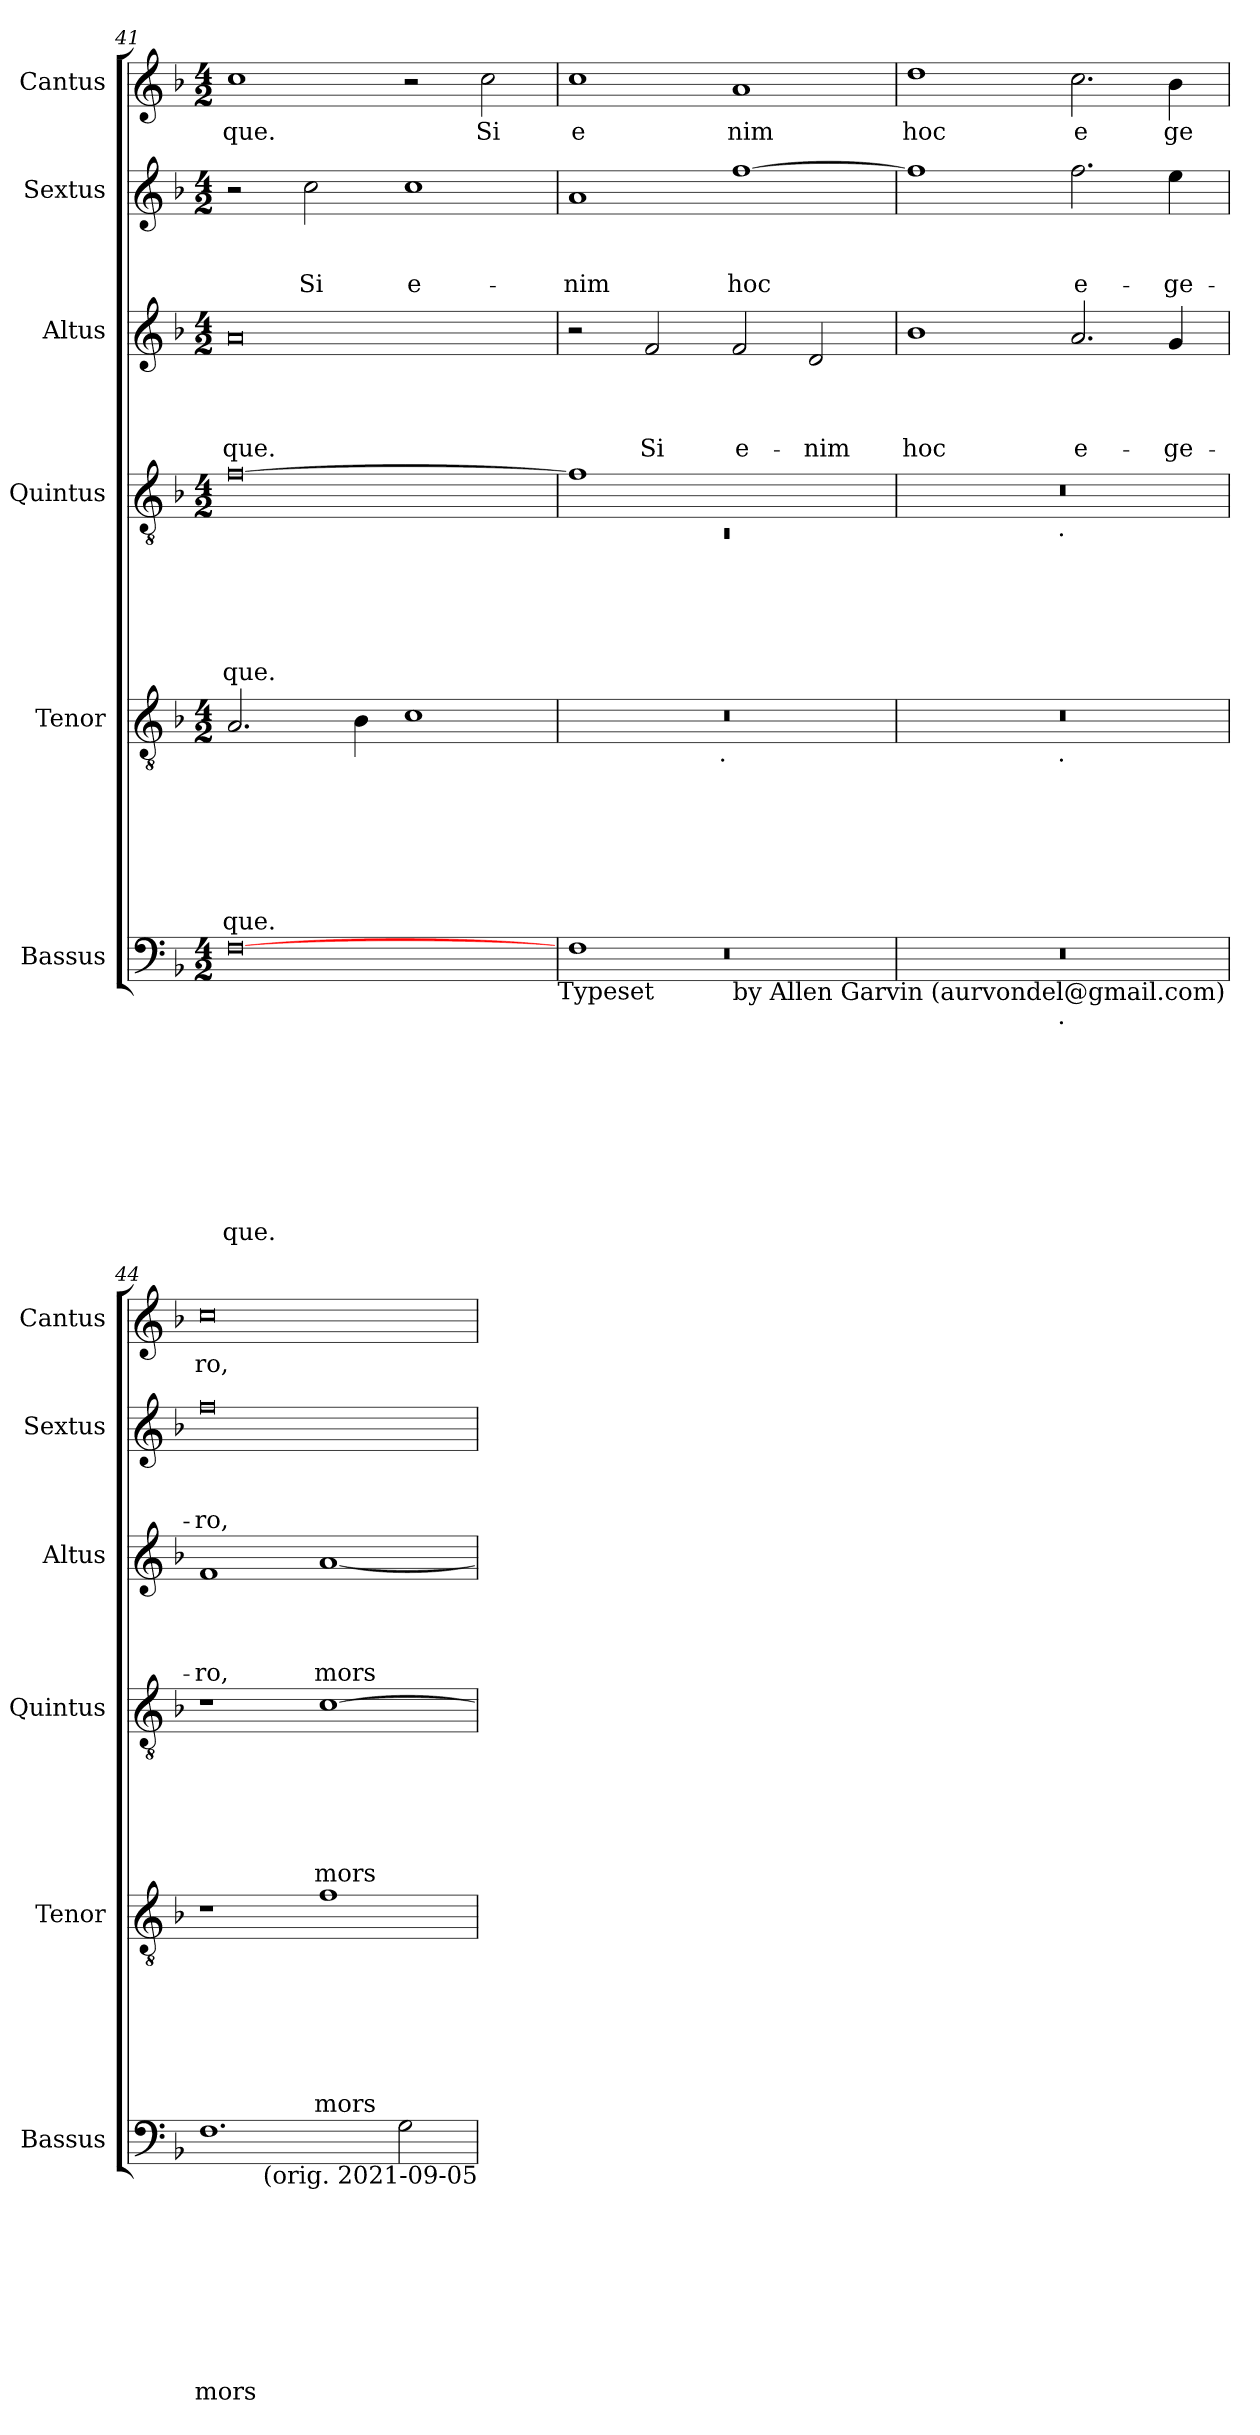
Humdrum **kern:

**kern	**text	**text	**text	**text	**text	**text	**text	**text	**text	**kern	**text	**text	**text	**text	**text	**text	**text	**kern	**text	**text	**text	**text	**text	**text	**kern	**text	**text	**text	**text	**kern	**text	**text	**text	**kern	**text
*part6	*part6	*part6	*part6	*part6	*part6	*part6	*part6	*part6	*part6	*part5	*part5	*part5	*part5	*part5	*part5	*part5	*part5	*part4	*part4	*part4	*part4	*part4	*part4	*part4	*part3	*part3	*part3	*part3	*part3	*part2	*part2	*part2	*part2	*part1	*part1
*staff6	*staff6	*staff6	*staff6	*staff6	*staff6	*staff6	*staff6	*staff6	*staff6	*staff5	*staff5	*staff5	*staff5	*staff5	*staff5	*staff5	*staff5	*staff4	*staff4	*staff4	*staff4	*staff4	*staff4	*staff4	*staff3	*staff3	*staff3	*staff3	*staff3	*staff2	*staff2	*staff2	*staff2	*staff1	*staff1
*I"Bassus	*	*	*	*	*	*	*	*	*	*I"Tenor	*	*	*	*	*	*	*	*I"Quintus	*	*	*	*	*	*	*I"Altus	*	*	*	*	*I"Sextus	*	*	*	*I"Cantus	*
*I'Bassus	*	*	*	*	*	*	*	*	*	*I'Tenor	*	*	*	*	*	*	*	*I'Quintus	*	*	*	*	*	*	*I'Altus	*	*	*	*	*I'Sextus	*	*	*	*I'Cantus	*
*clefF4	*	*	*	*	*	*	*	*	*	*clefGv2	*	*	*	*	*	*	*	*clefGv2	*	*	*	*	*	*	*clefG2	*	*	*	*	*clefG2	*	*	*	*clefG2	*
*k[b-]	*	*	*	*	*	*	*	*	*	*k[b-]	*	*	*	*	*	*	*	*k[b-]	*	*	*	*	*	*	*k[b-]	*	*	*	*	*k[b-]	*	*	*	*k[b-]	*
*F:	*	*	*	*	*	*	*	*	*	*F:	*	*	*	*	*	*	*	*F:	*	*	*	*	*	*	*F:	*	*	*	*	*F:	*	*	*	*F:	*
*M4/2	*	*	*	*	*	*	*	*	*	*M4/2	*	*	*	*	*	*	*	*M4/2	*	*	*	*	*	*	*M4/2	*	*	*	*	*M4/2	*	*	*	*M4/2	*
=41	=41	=41	=41	=41	=41	=41	=41	=41	=41	=41	=41	=41	=41	=41	=41	=41	=41	=41	=41	=41	=41	=41	=41	=41	=41	=41	=41	=41	=41	=41	=41	=41	=41	=41	=41
!	!	!	!	!	!	!	!	!	!LO:LY:b	!	!	!	!	!	!	!	!LO:LY:b	!	!	!	!	!	!	!LO:LY:b	!	!	!	!	!LO:LY:b	!	!	!	!	!	!LO:LY:b
[>0F	.	.	.	.	.	.	.	.	-que.	2.A/	.	.	.	.	.	.	que.	[>0f	.	.	.	.	.	-que.	0a	.	.	.	-que.	2r	.	.	.	1cc	que.
!	!	!	!	!	!	!	!	!	!	!	!	!	!	!	!	!	!	!	!	!	!	!	!	!	!	!	!	!	!	!	!	!	!LO:LY:b	!	!
.	.	.	.	.	.	.	.	.	.	.	.	.	.	.	.	.	.	.	.	.	.	.	.	.	.	.	.	.	.	2cc\	.	.	Si	.	.
.	.	.	.	.	.	.	.	.	.	4B-\	.	.	.	.	.	.	.	.	.	.	.	.	.	.	.	.	.	.	.	.	.	.	.	.	.
!	!	!	!	!	!	!	!	!	!	!	!	!	!	!	!	!	!	!	!	!	!	!	!	!	!	!	!	!	!	!	!	!	!LO:LY:b	!	!
.	.	.	.	.	.	.	.	.	.	1c	.	.	.	.	.	.	.	.	.	.	.	.	.	.	.	.	.	.	.	1cc	.	.	e-	2r	.
!	!	!	!	!	!	!	!	!	!	!	!	!	!	!	!	!	!	!	!	!	!	!	!	!	!	!	!	!	!	!	!	!	!	!	!LO:LY:b
.	.	.	.	.	.	.	.	.	.	.	.	.	.	.	.	.	.	.	.	.	.	.	.	.	.	.	.	.	.	.	.	.	.	2cc\	Si
!LO:TX:b:t=Typeset	!	!	!	!	!	!	!	!	!	!	!	!	!	!	!	!	!	!	!	!	!	!	!	!	!	!	!	!	!	!	!	!	!	!	!
=42!	=42!	=42!	=42!	=42!	=42!	=42!	=42!	=42!	=42!	=42!	=42!	=42!	=42!	=42!	=42!	=42!	=42!	=42!	=42!	=42!	=42!	=42!	=42!	=42!	=42!	=42!	=42!	=42!	=42!	=42!	=42!	=42!	=42!	=42!	=42!
*^	*	*	*	*	*	*	*	*	*	*	*	*	*	*	*	*	*	*^	*	*	*	*	*	*	*	*	*	*	*	*	*	*	*	*	*
*	*^	*	*	*	*	*	*	*	*	*	*	*	*	*	*	*	*	*	*	*	*	*	*	*	*	*	*	*	*	*	*	*	*	*	*	*	*
!	!	!LO:N:vis=1	!	!	!	!	!	!	!	!	!	!	!	!	!	!	!	!	!	!	!LO:N:vis=1	!	!	!	!	!	!	!	!	!	!	!	!	!	!	!LO:LY:b	!	!LO:LY:b
*	*	*	*	*	*	*	*	*	*	*	*	*^	*	*	*	*	*	*	*	*	*	*	*	*	*	*	*	*	*	*	*	*	*	*	*	*	*	*
0ryy	1F	0r	.	.	.	.	.	.	.	.	.	0r	2ryy	.	.	.	.	.	.	.	1f]	0rC	.	.	.	.	.	.	2r	.	.	.	.	1a	.	.	-nim	1cc	e
!	!	!	!	!	!	!	!	!	!	!	!	!	!	!	!	!	!	!	!	!	!	!	!	!	!	!	!	!	!	!	!	!	!LO:LY:b	!	!	!	!	!	!
.	.	.	.	.	.	.	.	.	.	.	.	.	4...ryy	.	.	.	.	.	.	.	.	.	.	.	.	.	.	.	2f/	.	.	.	Si	.	.	.	.	.	.
!	!	!	!	!	!	!	!	!	!	!	!	!	!LO:TX:b:t=.	!	!	!	!	!	!	!	!	!	!	!	!	!	!	!	!	!	!	!	!	!	!	!	!	!	!
.	.	.	.	.	.	.	.	.	.	.	.	.	1ryy	.	.	.	.	.	.	.	.	.	.	.	.	.	.	.	.	.	.	.	.	.	.	.	.	.	.
!	!LO:TX:b:t=by Allen Garvin (aurvondel@gmail.com)	!	!	!	!	!	!	!	!	!	!	!	!	!	!	!	!	!	!	!	!	!	!	!	!	!	!	!	!	!	!	!	!	!	!	!	!	!	!
!	!	!	!	!	!	!	!	!	!	!	!	!	!	!	!	!	!	!	!	!	!	!	!	!	!	!	!	!	!	!	!	!	!LO:LY:b	!	!	!	!LO:LY:b	!	!LO:LY:b
.	1ryy	.	.	.	.	.	.	.	.	.	.	.	.	.	.	.	.	.	.	.	1ryy	.	.	.	.	.	.	.	2f/	.	.	.	e-	[>1ff	.	.	hoc	1a	nim
!	!	!	!	!	!	!	!	!	!	!	!	!	!	!	!	!	!	!	!	!	!	!	!	!	!	!	!	!	!	!	!	!	!LO:LY:b	!	!	!	!	!	!
.	.	.	.	.	.	.	.	.	.	.	.	.	.	.	.	.	.	.	.	.	.	.	.	.	.	.	.	.	2d/	.	.	.	-nim	.	.	.	.	.	.
.	.	.	.	.	.	.	.	.	.	.	.	.	32ryy	.	.	.	.	.	.	.	.	.	.	.	.	.	.	.	.	.	.	.	.	.	.	.	.	.	.
=43!	=43!	=43!	=43!	=43!	=43!	=43!	=43!	=43!	=43!	=43!	=43!	=43!	=43!	=43!	=43!	=43!	=43!	=43!	=43!	=43!	=43!	=43!	=43!	=43!	=43!	=43!	=43!	=43!	=43!	=43!	=43!	=43!	=43!	=43!	=43!	=43!	=43!	=43!	=43!
!	!	!	!	!	!	!	!	!	!	!	!	!	!	!	!	!	!	!	!	!	!	!	!	!	!	!	!	!	!	!	!	!	!LO:LY:b	!	!	!	!	!	!LO:LY:b
*	*v	*v	*	*	*	*	*	*	*	*	*	*	*	*	*	*	*	*	*	*	*	*	*	*	*	*	*	*	*	*	*	*	*	*	*	*	*	*	*
0r	2ryy	.	.	.	.	.	.	.	.	.	0r	2ryy	.	.	.	.	.	.	.	0r	2ryy	.	.	.	.	.	.	1b-	.	.	.	hoc	1ff]	.	.	.	1dd	hoc
.	4...ryy	.	.	.	.	.	.	.	.	.	.	4...ryy	.	.	.	.	.	.	.	.	4...ryy	.	.	.	.	.	.	.	.	.	.	.	.	.	.	.	.	.
!	!	!	!	!	!	!	!	!	!	!	!	!	!	!	!	!	!	!	!	!	!LO:TX:b:t=.	!	!	!	!	!	!	!	!	!	!	!	!	!	!	!	!	!
!	!	!	!	!	!	!	!	!	!	!	!	!LO:TX:b:t=.	!	!	!	!	!	!	!	!	!	!	!	!	!	!	!	!	!	!	!	!	!	!	!	!	!	!
!	!LO:TX:b:t=.	!	!	!	!	!	!	!	!	!	!	!	!	!	!	!	!	!	!	!	!	!	!	!	!	!	!	!	!	!	!	!	!	!	!	!	!	!
.	1ryy	.	.	.	.	.	.	.	.	.	.	1ryy	.	.	.	.	.	.	.	.	1ryy	.	.	.	.	.	.	.	.	.	.	.	.	.	.	.	.	.
!	!	!	!	!	!	!	!	!	!	!	!	!	!	!	!	!	!	!	!	!	!	!	!	!	!	!	!	!	!	!	!	!LO:LY:b	!	!	!	!LO:LY:b	!	!LO:LY:b
.	.	.	.	.	.	.	.	.	.	.	.	.	.	.	.	.	.	.	.	.	.	.	.	.	.	.	.	2.a/	.	.	.	e-	2.ff\	.	.	e-	2.cc\	e
!	!	!	!	!	!	!	!	!	!	!	!	!	!	!	!	!	!	!	!	!	!	!	!	!	!	!	!	!	!	!	!	!LO:LY:b	!	!	!	!LO:LY:b	!	!LO:LY:b
.	.	.	.	.	.	.	.	.	.	.	.	.	.	.	.	.	.	.	.	.	.	.	.	.	.	.	.	4g/	.	.	.	-ge-	4ee\	.	.	-ge-	4b-\	ge
.	32ryy	.	.	.	.	.	.	.	.	.	.	32ryy	.	.	.	.	.	.	.	.	32ryy	.	.	.	.	.	.	.	.	.	.	.	.	.	.	.	.	.
=44!	=44!	=44!	=44!	=44!	=44!	=44!	=44!	=44!	=44!	=44!	=44!	=44!	=44!	=44!	=44!	=44!	=44!	=44!	=44!	=44!	=44!	=44!	=44!	=44!	=44!	=44!	=44!	=44!	=44!	=44!	=44!	=44!	=44!	=44!	=44!	=44!	=44!	=44!
!	!	!	!	!	!	!	!	!	!	!LO:LY:b	!	!	!	!	!	!	!	!	!	!	!	!	!	!	!	!	!	!	!	!	!	!LO:LY:b	!	!	!	!LO:LY:b	!	!LO:LY:b
*v	*v	*	*	*	*	*	*	*	*	*	*	*	*	*	*	*	*	*	*	*v	*v	*	*	*	*	*	*	*	*	*	*	*	*	*	*	*	*	*
*	*	*	*	*	*	*	*	*	*	*v	*v	*	*	*	*	*	*	*	*	*	*	*	*	*	*	*	*	*	*	*	*	*	*	*	*	*
1.F	.	.	.	.	.	.	.	.	mors	1r	.	.	.	.	.	.	.	1r	.	.	.	.	.	.	1f	.	.	.	-ro,	0ff	.	.	-ro,	0cc	ro,
!	!	!	!	!	!	!	!	!	!	!	!	!	!	!	!	!	!LO:LY:b	!	!	!	!	!	!	!LO:LY:b	!	!	!	!	!LO:LY:b	!	!	!	!	!	!
.	.	.	.	.	.	.	.	.	.	1f	.	.	.	.	.	.	mors	[>1c	.	.	.	.	.	mors	[<1a	.	.	.	mors	.	.	.	.	.	.
2G\	.	.	.	.	.	.	.	.	.	.	.	.	.	.	.	.	.	.	.	.	.	.	.	.	.	.	.	.	.	.	.	.	.	.	.
!LO:TX:b:t=(orig. 2021-09-05	!	!	!	!	!	!	!	!	!	!	!	!	!	!	!	!	!	!	!	!	!	!	!	!	!	!	!	!	!	!	!	!	!	!	!
=!	=!	=!	=!	=!	=!	=!	=!	=!	=!	=!	=!	=!	=!	=!	=!	=!	=!	=!	=!	=!	=!	=!	=!	=!	=!	=!	=!	=!	=!	=!	=!	=!	=!	=!	=!
*-	*-	*-	*-	*-	*-	*-	*-	*-	*-	*-	*-	*-	*-	*-	*-	*-	*-	*-	*-	*-	*-	*-	*-	*-	*-	*-	*-	*-	*-	*-	*-	*-	*-	*-	*-
